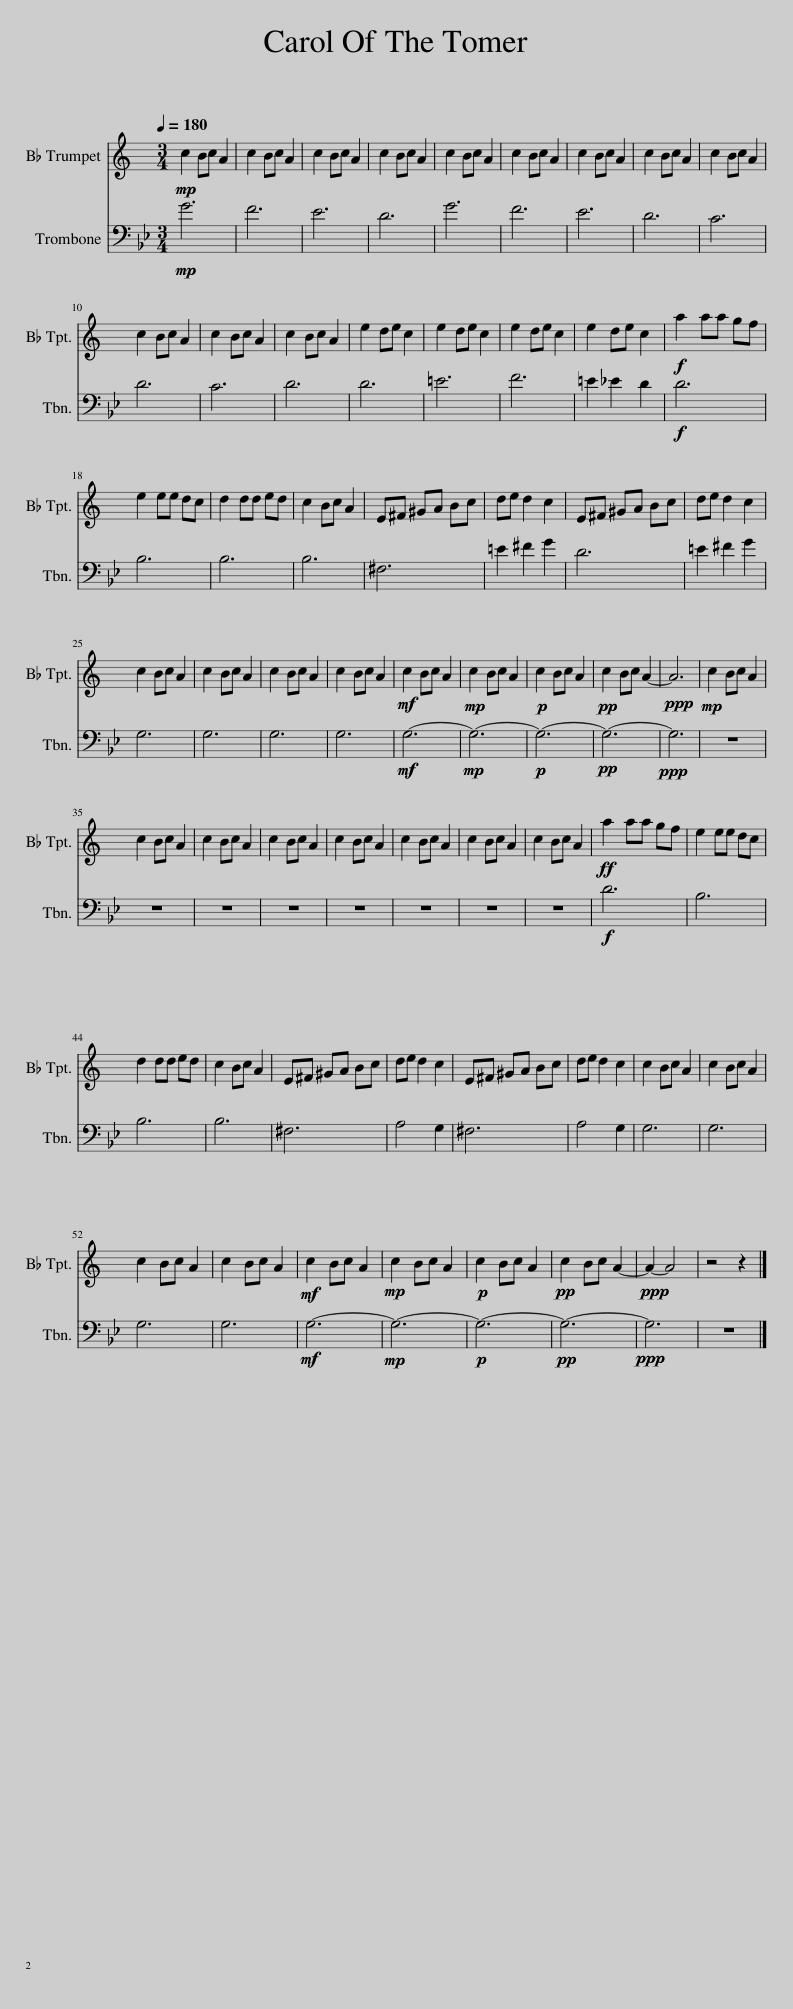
X:1
%%score 1 2
L:1/8
Q:1/4=180
M:3/4
I:linebreak $
K:Bb
V:1 treble transpose=-2
V:2 bass
V:1
[K:C]!mp! c2 Bc A2 | c2 Bc A2 | c2 Bc A2 | c2 Bc A2 | c2 Bc A2 | %5
 c2 Bc A2 | c2 Bc A2 | c2 Bc A2 | c2 Bc A2 |$ c2 Bc A2 | %10
 c2 Bc A2 | c2 Bc A2 | e2 de c2 | e2 de c2 | e2 de c2 | %15
 e2 de c2 |!f! a2 aa gf |$ e2 ee dc | d2 dd ed | c2 Bc A2 | %20
 E^F ^GA Bc | de d2 c2 | E^F ^GA Bc | de d2 c2 |$ c2 Bc A2 | %25
 c2 Bc A2 | c2 Bc A2 | c2 Bc A2 |!mf! c2 Bc A2 |!mp! c2 Bc A2 | %30
!p! c2 Bc A2 |!pp! c2 Bc A2- |!ppp! A6 |!mp! c2 Bc A2 |$ c2 Bc A2 | %35
 c2 Bc A2 | c2 Bc A2 | c2 Bc A2 | c2 Bc A2 | c2 Bc A2 | %40
 c2 Bc A2 |!ff! a2 aa gf | e2 ee dc |$ d2 dd ed | c2 Bc A2 | %45
 E^F ^GA Bc | de d2 c2 | E^F ^GA Bc | de d2 c2 | c2 Bc A2 | %50
 c2 Bc A2 |$ c2 Bc A2 | c2 Bc A2 |!mf! c2 Bc A2 |!mp! c2 Bc A2 | %55
!p! c2 Bc A2 |!pp! c2 Bc A2- |!ppp! A2- A4 | z4 z2 |] %59
V:2
!mp! G6 | F6 | E6 | D6 | G6 | %5
 F6 | E6 | D6 | C6 |$ D6 | %10
 C6 | D6 | D6 | =E6 | F6 | %15
 =E2 _E2 D2 |!f! D6 |$ B,6 | B,6 | B,6 | %20
 ^F,6 | =E2 ^F2 G2 | D6 | =E2 ^F2 G2 |$ G,6 | %25
 G,6 | G,6 | G,6 |!mf! G,6- |!mp! G,6- | %30
!p! G,6- |!pp! G,6- |!ppp! G,6 | z6 |$ z6 | %35
 z6 | z6 | z6 | z6 | z6 | %40
 z6 |!f! D6 | B,6 |$ B,6 | B,6 | %45
 ^F,6 | A,4 G,2 | ^F,6 | A,4 G,2 | G,6 | %50
 G,6 |$ G,6 | G,6 |!mf! G,6- |!mp! G,6- | %55
!p! G,6- |!pp! G,6- |!ppp! G,6 | z6 |] %59
